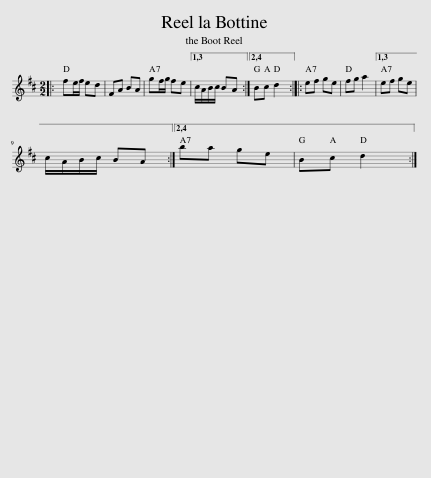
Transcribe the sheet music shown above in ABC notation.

X:1
L:1/8
M:2/2
I:linebreak $
K:D
V:1 treble
V:1
|: fe/f/ ed | FA BA | gf/g/ fe |1,3 c/A/B/c/ BA :|2,4 Bc d2 :: %5
 ef ge | fg a2 |1,3 ef ge |$ c/A/B/c/ BA :|2,4 ba ge | %10
 Bc d2 :| %11
